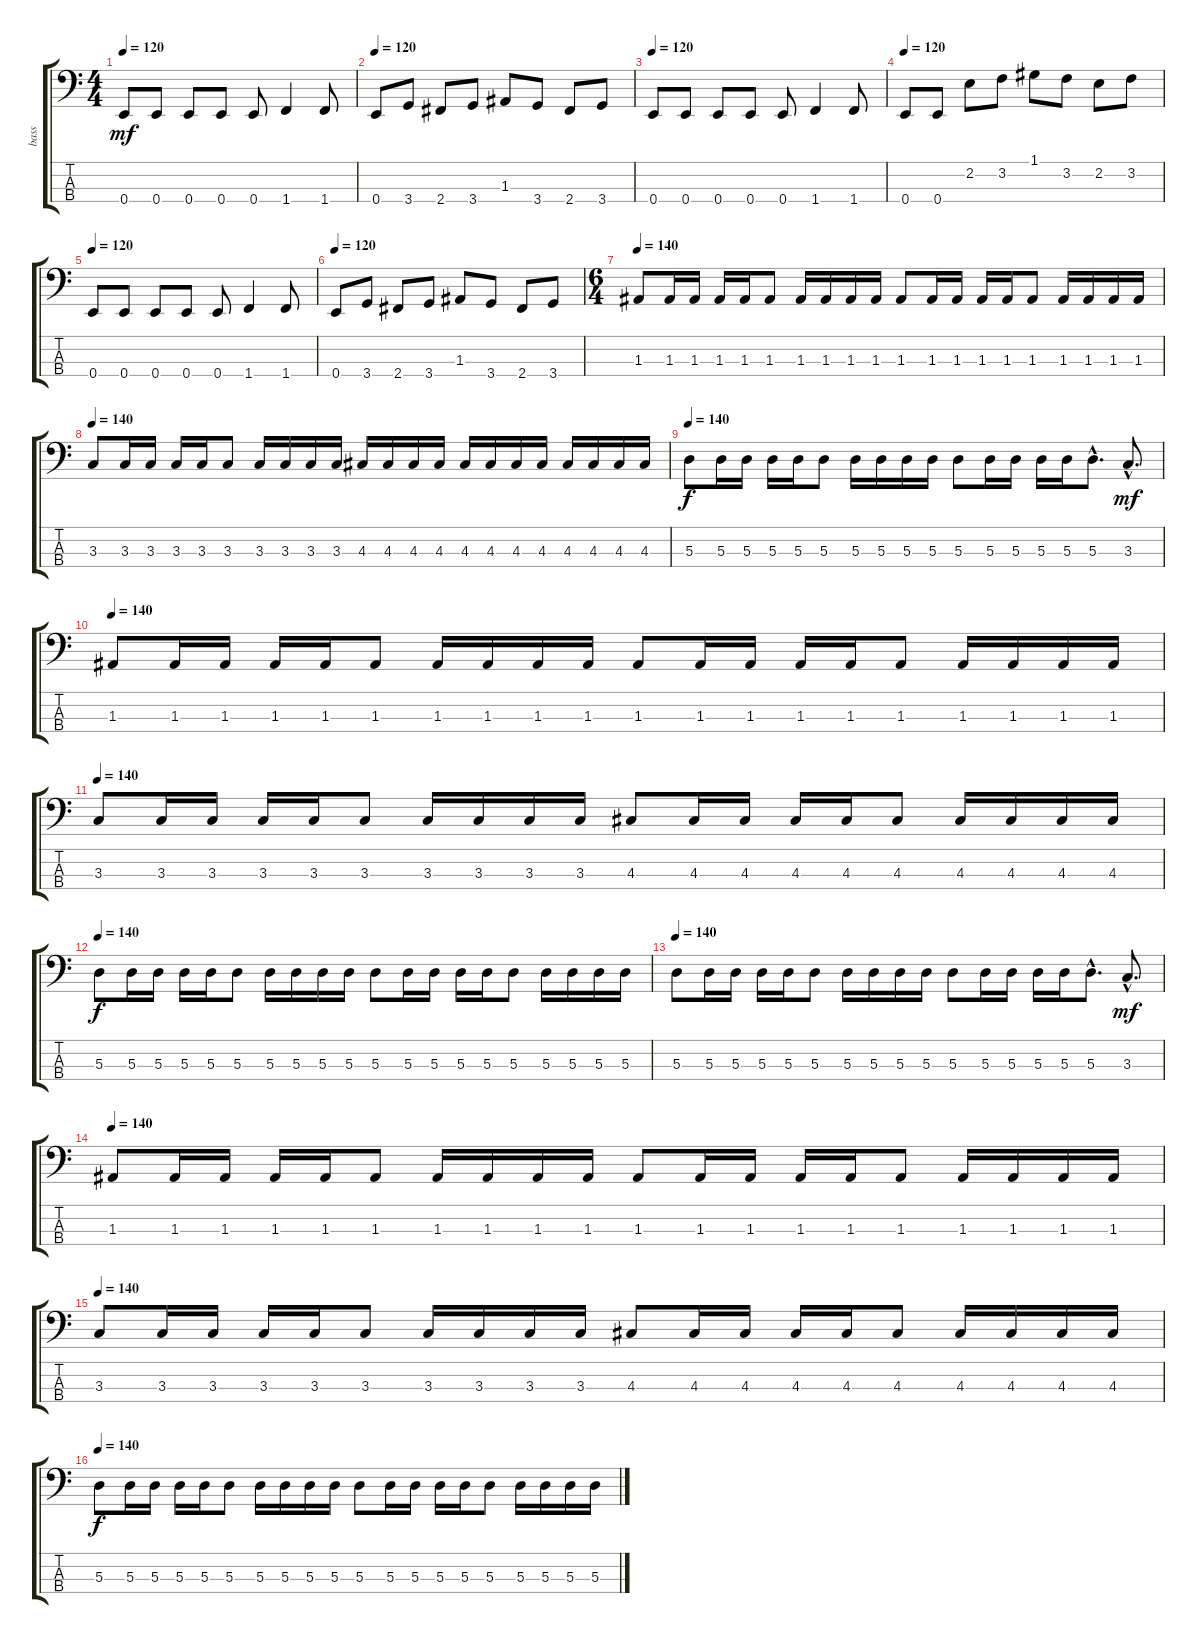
\track ("bass" "bass") {instrument electricbassfinger}
\staff {score tabs}
\tuning (G2 D2 A1 E1) {hide}
\ts (4 4)
\tempo 120
\clef f4
\ks c
0.4.8{dy mf} 0.4.8 0.4.8 0.4.8 0.4.8 1.4.4 1.4.8 |
\tempo 120
0.4.8 3.4.8 2.4.8 3.4.8 1.3.8 3.4.8 2.4.8 3.4.8 |
\tempo 120
0.4.8 0.4.8 0.4.8 0.4.8 0.4.8 1.4.4 1.4.8 |
\tempo 120
0.4.8 0.4.8 2.2.8 3.2.8 1.1.8 3.2.8 2.2.8 3.2.8 |
\tempo 120
0.4.8 0.4.8 0.4.8 0.4.8 0.4.8 1.4.4 1.4.8 |
\tempo 120
0.4.8 3.4.8 2.4.8 3.4.8 1.3.8 3.4.8 2.4.8 3.4.8 |
\ts (6 4)
\tempo 140
1.3.8 1.3.16 1.3.16 1.3.16 1.3.16 1.3.8 1.3.16 1.3.16 1.3.16 1.3.16 1.3.8 1.3.16 1.3.16 1.3.16 1.3.16 1.3.8 1.3.16 1.3.16 1.3.16 1.3.16 |
\tempo 140
3.3.8 3.3.16 3.3.16 3.3.16 3.3.16 3.3.8 3.3.16 3.3.16 3.3.16 3.3.16 4.3.16 4.3.16 4.3.16 4.3.16 4.3.16 4.3.16 4.3.16 4.3.16 4.3.16 4.3.16 4.3.16 4.3.16 |
\tempo 140
5.3.8{dy f} 5.3.16 5.3.16 5.3.16 5.3.16 5.3.8 5.3.16 5.3.16 5.3.16 5.3.16 5.3.8 5.3.16 5.3.16 5.3.16 5.3.16 5.3{hac}.8{d} 3.3{hac}.8{d dy mf} |
\tempo 140
1.3.8 1.3.16 1.3.16 1.3.16 1.3.16 1.3.8 1.3.16 1.3.16 1.3.16 1.3.16 1.3.8 1.3.16 1.3.16 1.3.16 1.3.16 1.3.8 1.3.16 1.3.16 1.3.16 1.3.16 |
\tempo 140
3.3.8 3.3.16 3.3.16 3.3.16 3.3.16 3.3.8 3.3.16 3.3.16 3.3.16 3.3.16 4.3.8 4.3.16 4.3.16 4.3.16 4.3.16 4.3.8 4.3.16 4.3.16 4.3.16 4.3.16 |
\tempo 140
5.3.8{dy f} 5.3.16 5.3.16 5.3.16 5.3.16 5.3.8 5.3.16 5.3.16 5.3.16 5.3.16 5.3.8 5.3.16 5.3.16 5.3.16 5.3.16 5.3.8 5.3.16 5.3.16 5.3.16 5.3.16 |
\tempo 140
5.3.8 5.3.16 5.3.16 5.3.16 5.3.16 5.3.8 5.3.16 5.3.16 5.3.16 5.3.16 5.3.8 5.3.16 5.3.16 5.3.16 5.3.16 5.3{hac}.8{d} 3.3{hac}.8{d dy mf} |
\tempo 140
1.3.8 1.3.16 1.3.16 1.3.16 1.3.16 1.3.8 1.3.16 1.3.16 1.3.16 1.3.16 1.3.8 1.3.16 1.3.16 1.3.16 1.3.16 1.3.8 1.3.16 1.3.16 1.3.16 1.3.16 |
\tempo 140
3.3.8 3.3.16 3.3.16 3.3.16 3.3.16 3.3.8 3.3.16 3.3.16 3.3.16 3.3.16 4.3.8 4.3.16 4.3.16 4.3.16 4.3.16 4.3.8 4.3.16 4.3.16 4.3.16 4.3.16 |
\tempo 140
5.3.8{dy f} 5.3.16 5.3.16 5.3.16 5.3.16 5.3.8 5.3.16 5.3.16 5.3.16 5.3.16 5.3.8 5.3.16 5.3.16 5.3.16 5.3.16 5.3.8 5.3.16 5.3.16 5.3.16 5.3.16
